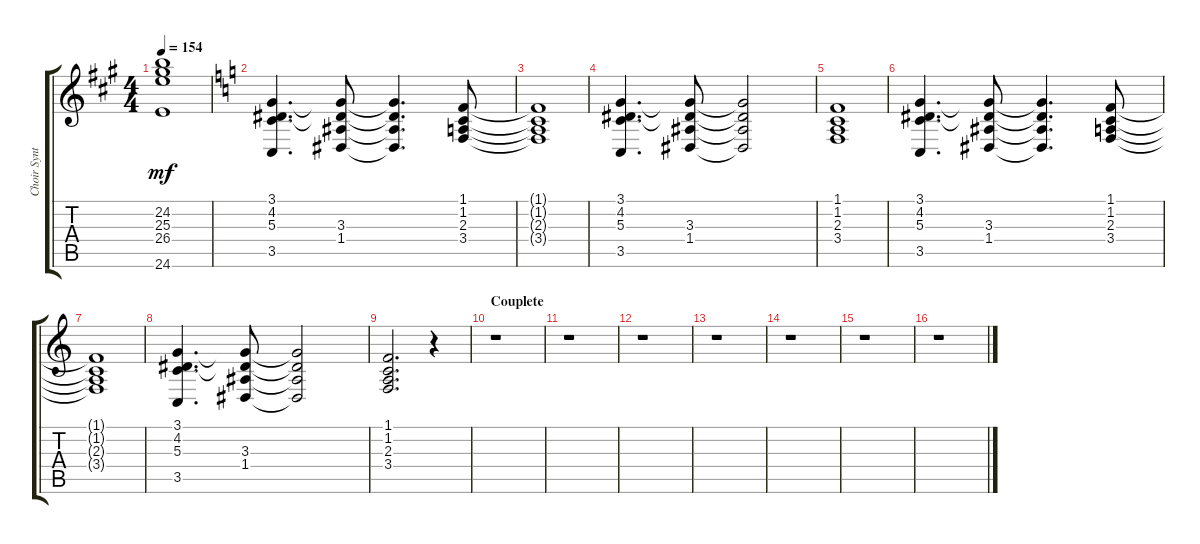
\track ("Choir Synth" "Choir Synt") {instrument choiraahs}
\staff {score tabs}
\tuning (E4 B3 G3 D3 A2 E2) {hide}
\ts (4 4)
\tempo 154
\clef g2
\ks a
(24.2 25.3 26.4 24.6).1{dy mf} |
\ks c
(3.1 4.2 5.3 3.5).4{d} (3.1{t} 4.2{t} 3.3 1.4).8 (3.1{t} 4.2{t} 3.3{t} 1.4{t}).4{d} (1.1 1.2 2.3 3.4).8 |
(1.1{t} 1.2{t} 2.3{t} 3.4{t}).1 |
(3.1 4.2 5.3 3.5).4{d} (3.1{t} 4.2{t} 3.3 1.4).8 (3.1{t} 4.2{t} 3.3{t} 1.4{t}).2 |
(1.1 1.2 2.3 3.4).1 |
(3.1 4.2 5.3 3.5).4{d} (3.1{t} 4.2{t} 3.3 1.4).8 (3.1{t} 4.2{t} 3.3{t} 1.4{t}).4{d} (1.1 1.2 2.3 3.4).8 |
(1.1{t} 1.2{t} 2.3{t} 3.4{t}).1 |
(3.1 4.2 5.3 3.5).4{d} (3.1{t} 4.2{t} 3.3 1.4).8 (3.1{t} 4.2{t} 3.3{t} 1.4{t}).2 |
(1.1 1.2 2.3 3.4).2{d} r.4 |
\section ("" "Couplete")
r.1 |
r.1 |
r.1 |
r.1 |
r.1 |
r.1 |
r.1
